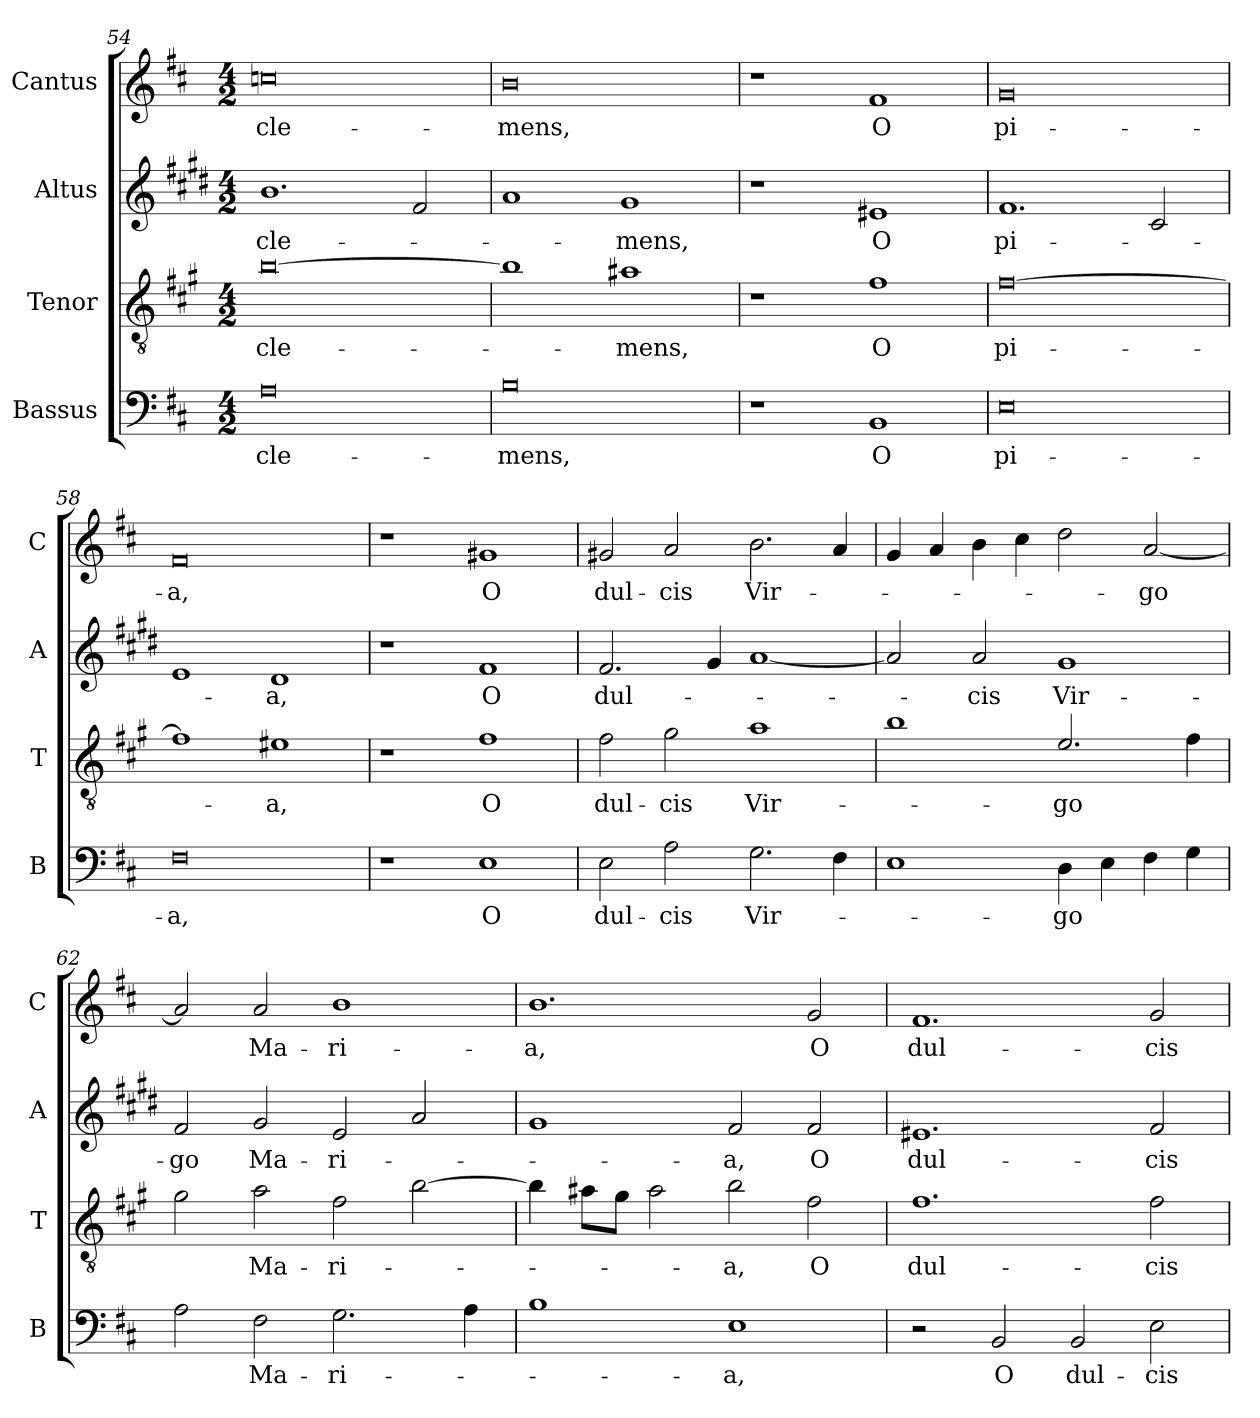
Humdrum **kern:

**kern	**text	**kern	**text	**kern	**text	**kern	**text
*part4	*part4	*part3	*part3	*part2	*part2	*part1	*part1
*staff4	*staff4	*staff3	*staff3	*staff2	*staff2	*staff1	*staff1
*I"Bassus	*	*I"Tenor	*	*I"Altus	*	*I"Cantus	*
*I'B	*	*I'T	*	*I'A	*	*I'C	*
*clefF4	*	*clefGv2	*	*clefG2	*	*clefG2	*
*	*	*ITrd4c7	*	*ITrd1c2	*	*	*
*k[f#c#]	*	*k[f#c#]	*	*k[f#c#]	*	*k[f#c#]	*
*D:	*	*D:	*	*D:	*	*D:	*
*M4/2	*	*M4/2	*	*M4/2	*	*M4/2	*
=54	=54	=54	=54	=54	=54	=54	=54
!	!LO:LY:b	!	!LO:LY:b	!	!LO:LY:b	!	!LO:LY:b
0A	cle-	[0e	cle-	1.a	cle-	0ccn	cle-
.	.	.	.	2e/	.	.	.
=55	=55	=55	=55	=55	=55	=55	=55
!	!LO:LY:b	!	!	!	!	!	!LO:LY:b
0B	-mens,	1e]	.	1g	.	0b	-mens,
!	!	!	!LO:LY:b	!	!LO:LY:b	!	!
.	.	1d#X	-mens,	1f#	-mens,	.	.
=56	=56	=56	=56	=56	=56	=56	=56
1r	.	1r	.	1r	.	1r	.
!	!LO:LY:b	!	!LO:LY:b	!	!LO:LY:b	!	!LO:LY:b
1BB	O	1B	O	1d#X	O	1f#	O
!!LO:LB:g=z
=57	=57	=57	=57	=57	=57	=57	=57
!	!LO:LY:b	!	!LO:LY:b	!	!LO:LY:b	!	!LO:LY:b
0E	pi-	[0B	pi-	1.e	pi-	0g	pi-
.	.	.	.	2B/	.	.	.
=58	=58	=58	=58	=58	=58	=58	=58
!	!LO:LY:b	!	!	!	!	!	!LO:LY:b
0F#	-a,	1B]	.	1d	.	0f#	-a,
!	!	!	!LO:LY:b	!	!LO:LY:b	!	!
.	.	1A#X	-a,	1c#	-a,	.	.
=59	=59	=59	=59	=59	=59	=59	=59
1r	.	1r	.	1r	.	1r	.
!	!LO:LY:b	!	!LO:LY:b	!	!LO:LY:b	!	!LO:LY:b
1E	O	1B	O	1e	O	1g#X	O
=60	=60	=60	=60	=60	=60	=60	=60
!	!LO:LY:b	!	!LO:LY:b	!	!LO:LY:b	!	!LO:LY:b
2E\	dul-	2B\	dul-	2.e/	dul-	2g#X/	dul-
!	!LO:LY:b	!	!LO:LY:b	!	!	!	!LO:LY:b
2A\	-cis	2c#\	-cis	.	.	2a/	-cis
.	.	.	.	4f#/	.	.	.
!	!LO:LY:b	!	!LO:LY:b	!	!	!	!LO:LY:b
2.G\	Vir-	1d	Vir-	[1g	.	2.b\	Vir-
4F#\	.	.	.	.	.	4a/	.
=61	=61	=61	=61	=61	=61	=61	=61
1E	.	1e	.	2g/]	.	4g/	.
.	.	.	.	.	.	4a/	.
!	!	!	!	!	!LO:LY:b	!	!
.	.	.	.	2g/	-cis	4b\	.
.	.	.	.	.	.	4cc#\	.
!	!LO:LY:b	!	!LO:LY:b	!	!LO:LY:b	!	!
4D\	-go	2.A/	-go	1f#	Vir-	2dd\	.
4E\	.	.	.	.	.	.	.
!	!	!	!	!	!	!	!LO:LY:b
4F#\	.	.	.	.	.	[2a/	-go
4G\	.	4B\	.	.	.	.	.
=62	=62	=62	=62	=62	=62	=62	=62
!	!	!	!	!	!LO:LY:b	!	!
2A\	.	2c#\	.	2e/	-go	2a/]	.
!	!LO:LY:b	!	!LO:LY:b	!	!LO:LY:b	!	!LO:LY:b
2F#\	Ma-	2d\	Ma-	2f#/	Ma-	2a/	Ma-
!	!LO:LY:b	!	!LO:LY:b	!	!LO:LY:b	!	!LO:LY:b
2.G\	-ri-	2B\	-ri-	2d/	-ri-	1b	-ri-
.	.	[2e\	.	2g/	.	.	.
4A\	.	.	.	.	.	.	.
=63	=63	=63	=63	=63	=63	=63	=63
!	!	!	!	!	!	!	!LO:LY:b
1B	.	4e\]	.	1f#	.	1.b	-a,
.	.	8d#X\L	.	.	.	.	.
.	.	8c#\J	.	.	.	.	.
.	.	2d#\	.	.	.	.	.
!	!LO:LY:b	!	!LO:LY:b	!	!LO:LY:b	!	!
1E	-a,	2e\	-a,	2e/	-a,	.	.
!	!	!	!LO:LY:b	!	!LO:LY:b	!	!LO:LY:b
.	.	2B\	O	2e/	O	2g/	O
!!LO:LB:g=z
=64	=64	=64	=64	=64	=64	=64	=64
!	!	!	!LO:LY:b	!	!LO:LY:b	!	!LO:LY:b
2r	.	1.B	dul-	1.d#X	dul-	1.f#	dul-
!	!LO:LY:b	!	!	!	!	!	!
2BB/	O	.	.	.	.	.	.
!	!LO:LY:b	!	!	!	!	!	!
2BB/	dul-	.	.	.	.	.	.
!	!LO:LY:b	!	!LO:LY:b	!	!LO:LY:b	!	!LO:LY:b
2E\	-cis	2B\	-cis	2e/	-cis	2g/	-cis
=	=	=	=	=	=	=	=
*-	*-	*-	*-	*-	*-	*-	*-
